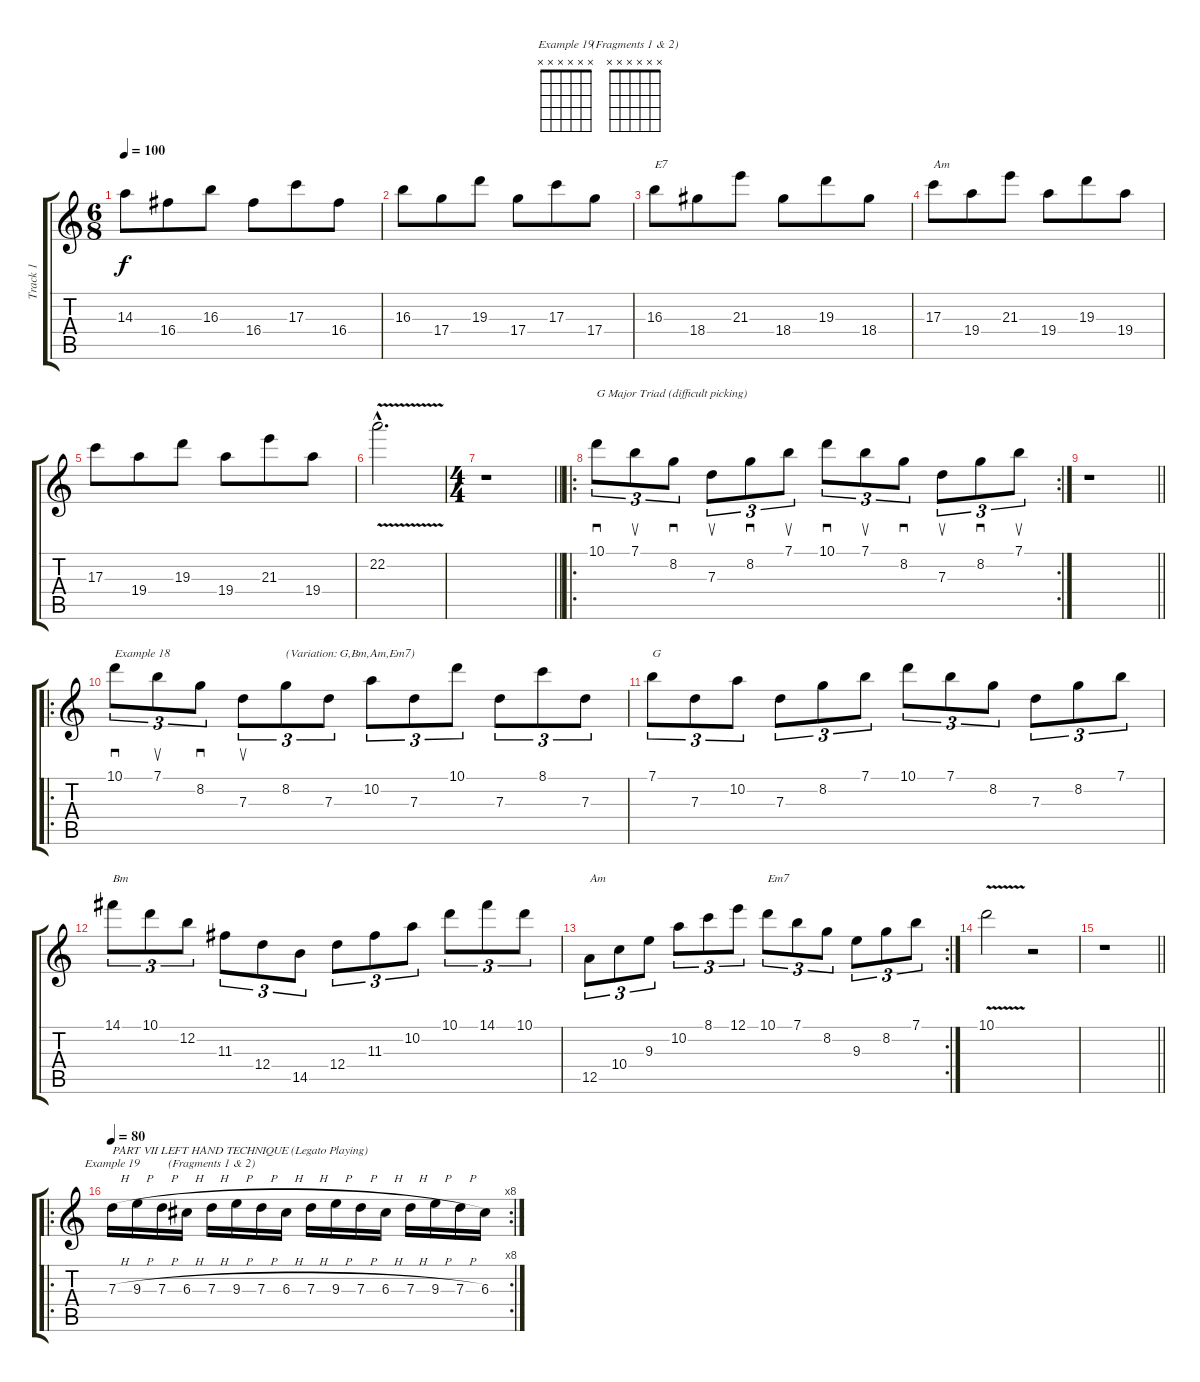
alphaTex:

\track ("Track 1" "Track 1") {instrument distortionguitar}
\staff {score tabs}
\tuning (E4 B3 G3 D3 A2 E2) {hide}
\chord ("Example 19" x x x x x x)
\chord ("(Fragments 1 & 2)" x x x x x x)
\ts (6 8)
\tempo 100
\clef g2
\ks c
14.3.8{dy f} 16.4.8 16.3.8 16.4.8 17.3.8 16.4.8 |
16.3.8 17.4.8 19.3.8 17.4.8 17.3.8 17.4.8 |
16.3.8{txt "E7"} 18.4.8 21.3.8 18.4.8 19.3.8 18.4.8 |
17.3.8{txt "Am"} 19.4.8 21.3.8 19.4.8 19.3.8 19.4.8 |
17.3.8 19.4.8 19.3.8 19.4.8 21.3.8 19.4.8 |
22.2{v hac}.2{d} |
\ts (4 4)
\barLineRight lightlight
r.1 |
\ro
\rc 2
10.1.8{sd tu (3 2) txt "G Major Triad (difficult picking)"} 7.1.8{su tu (3 2)} 8.2.8{sd tu (3 2)} 7.3.8{su tu (3 2)} 8.2.8{sd tu (3 2)} 7.1.8{su tu (3 2)} 10.1.8{sd tu (3 2)} 7.1.8{su tu (3 2)} 8.2.8{sd tu (3 2)} 7.3.8{su tu (3 2)} 8.2.8{sd tu (3 2)} 7.1.8{su tu (3 2)} |
\barLineRight lightlight
r.1 |
\ro
10.1.8{sd tu (3 2) txt "Example 18 "} 7.1.8{su tu (3 2)} 8.2.8{sd tu (3 2)} 7.3.8{su tu (3 2)} 8.2.8{tu (3 2) txt "(Variation: G,Bm,Am,Em7)"} 7.3.8{tu (3 2)} 10.2.8{tu (3 2)} 7.3.8{tu (3 2)} 10.1.8{tu (3 2)} 7.3.8{tu (3 2)} 8.1.8{tu (3 2)} 7.3.8{tu (3 2)} |
7.1.8{tu (3 2) txt "G"} 7.3.8{tu (3 2)} 10.2.8{tu (3 2)} 7.3.8{tu (3 2)} 8.2.8{tu (3 2)} 7.1.8{tu (3 2)} 10.1.8{tu (3 2)} 7.1.8{tu (3 2)} 8.2.8{tu (3 2)} 7.3.8{tu (3 2)} 8.2.8{tu (3 2)} 7.1.8{tu (3 2)} |
14.1.8{tu (3 2) txt "Bm"} 10.1.8{tu (3 2)} 12.2.8{tu (3 2)} 11.3.8{tu (3 2)} 12.4.8{tu (3 2)} 14.5.8{tu (3 2)} 12.4.8{tu (3 2)} 11.3.8{tu (3 2)} 10.2.8{tu (3 2)} 10.1.8{tu (3 2)} 14.1.8{tu (3 2)} 10.1.8{tu (3 2)} |
\rc 2
12.5.8{tu (3 2) txt "Am"} 10.4.8{tu (3 2)} 9.3.8{tu (3 2)} 10.2.8{tu (3 2)} 8.1.8{tu (3 2)} 12.1.8{tu (3 2)} 10.1.8{tu (3 2) txt "Em7"} 7.1.8{tu (3 2)} 8.2.8{tu (3 2)} 9.3.8{tu (3 2)} 8.2.8{tu (3 2)} 7.1.8{tu (3 2)} |
10.1{v}.2 r.2 |
\barLineRight lightlight
r.1 |
\ro
\rc 8
\tempo 80
7.3{h}.16{ch "Example 19" txt "PART VII LEFT HAND TECHNIQUE (Legato Playing) "} 9.3{h}.16 7.3{h}.16 6.3{h}.16 7.3{h}.16{ch "(Fragments 1 & 2)"} 9.3{h}.16 7.3{h}.16 6.3{h}.16 7.3{h}.16 9.3{h}.16 7.3{h}.16 6.3{h}.16 7.3{h}.16 9.3{h}.16 7.3{h}.16 6.3.16
